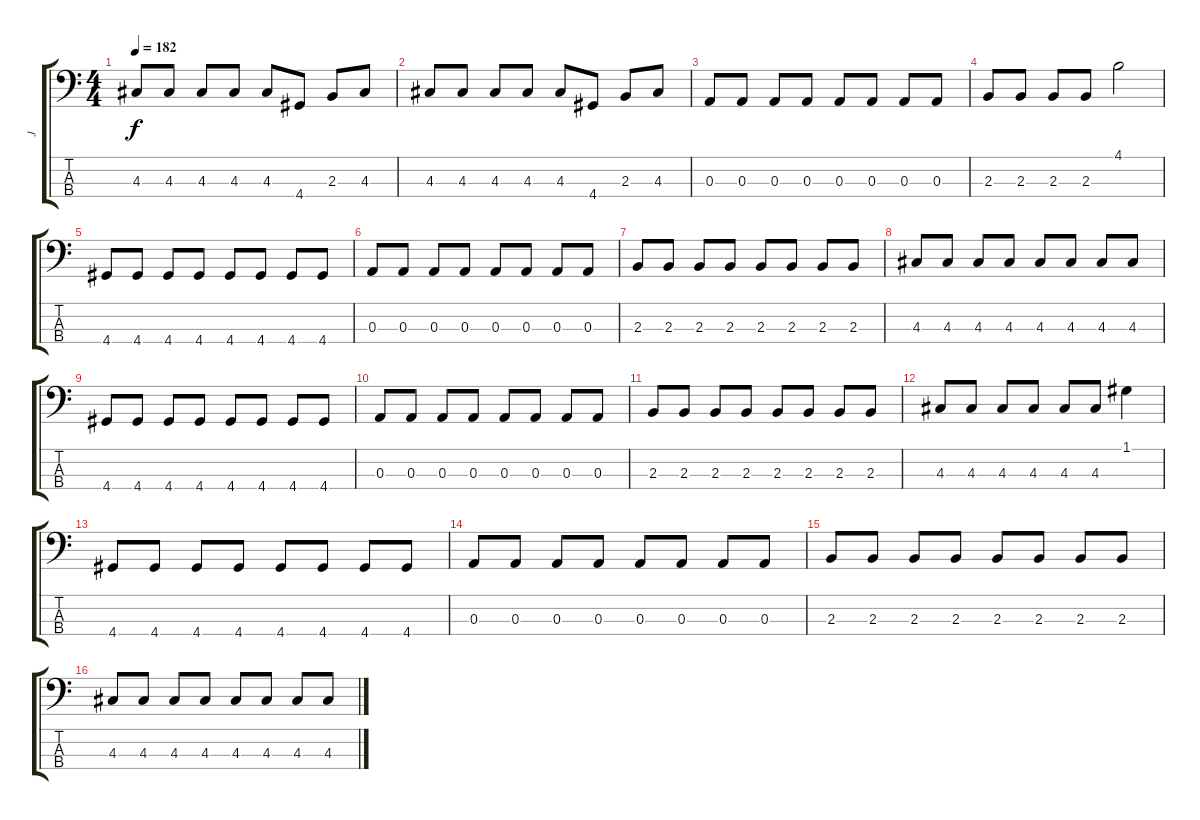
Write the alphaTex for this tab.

\track ("J" "J") {instrument electricbasspick}
\staff {score tabs}
\tuning (G2 D2 A1 E1) {hide}
\ts (4 4)
\tempo 182
\clef f4
\ks c
4.3.8{dy f} 4.3.8 4.3.8 4.3.8 4.3.8 4.4.8 2.3.8 4.3.8 |
4.3.8 4.3.8 4.3.8 4.3.8 4.3.8 4.4.8 2.3.8 4.3.8 |
0.3.8 0.3.8 0.3.8 0.3.8 0.3.8 0.3.8 0.3.8 0.3.8 |
2.3.8 2.3.8 2.3.8 2.3.8 4.1.2 |
4.4.8 4.4.8 4.4.8 4.4.8 4.4.8 4.4.8 4.4.8 4.4.8 |
0.3.8 0.3.8 0.3.8 0.3.8 0.3.8 0.3.8 0.3.8 0.3.8 |
2.3.8 2.3.8 2.3.8 2.3.8 2.3.8 2.3.8 2.3.8 2.3.8 |
4.3.8 4.3.8 4.3.8 4.3.8 4.3.8 4.3.8 4.3.8 4.3.8 |
4.4.8 4.4.8 4.4.8 4.4.8 4.4.8 4.4.8 4.4.8 4.4.8 |
0.3.8 0.3.8 0.3.8 0.3.8 0.3.8 0.3.8 0.3.8 0.3.8 |
2.3.8 2.3.8 2.3.8 2.3.8 2.3.8 2.3.8 2.3.8 2.3.8 |
4.3.8 4.3.8 4.3.8 4.3.8 4.3.8 4.3.8 1.1.4 |
4.4.8 4.4.8 4.4.8 4.4.8 4.4.8 4.4.8 4.4.8 4.4.8 |
0.3.8 0.3.8 0.3.8 0.3.8 0.3.8 0.3.8 0.3.8 0.3.8 |
2.3.8 2.3.8 2.3.8 2.3.8 2.3.8 2.3.8 2.3.8 2.3.8 |
4.3.8 4.3.8 4.3.8 4.3.8 4.3.8 4.3.8 4.3.8 4.3.8
